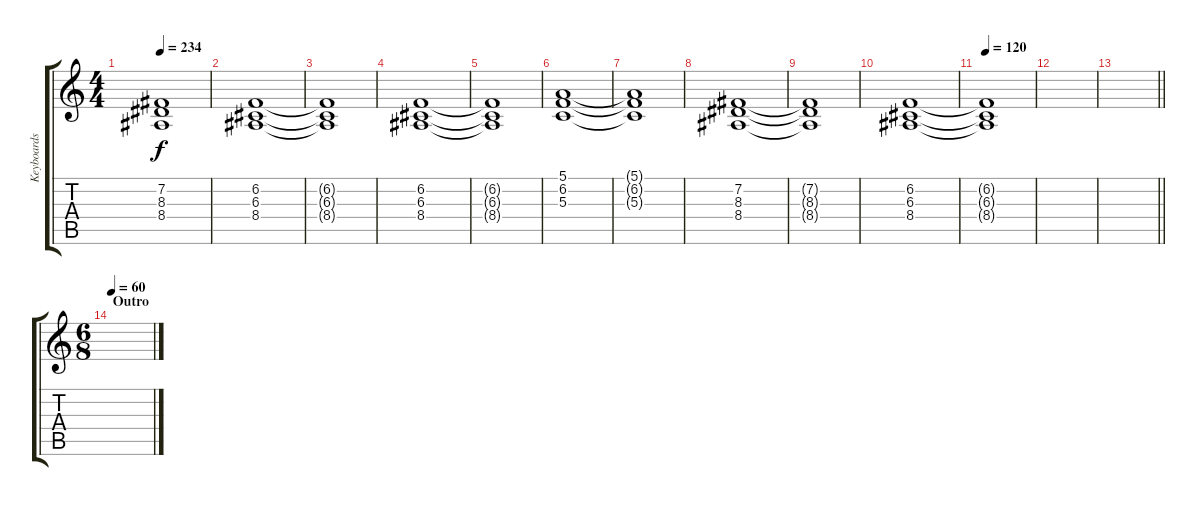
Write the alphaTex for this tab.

\track ("Keyboards" "Keyboards") {instrument drawbarorgan}
\staff {score tabs}
\tuning (E4 B3 G3 D3 A2 E2) {hide}
\ts (4 4)
\tempo 234
\clef g2
\ks c
(7.2{t} 8.3{t} 8.4{t}).1{dy f} |
(6.2 6.3 8.4).1 |
(6.2{t} 6.3{t} 8.4{t}).1 |
(6.2 6.3 8.4).1 |
(6.2{t} 6.3{t} 8.4{t}).1 |
(5.1 6.2 5.3).1 |
(5.1{t} 6.2{t} 5.3{t}).1 |
(7.2 8.3 8.4).1 |
(7.2{t} 8.3{t} 8.4{t}).1 |
(6.2 6.3 8.4).1 |
\tempo 120
(6.2{t} 6.3{t} 8.4{t}).1 |
|
\barLineRight lightlight
|
\ts (6 8)
\section ("" "Outro")
\tempo 60
